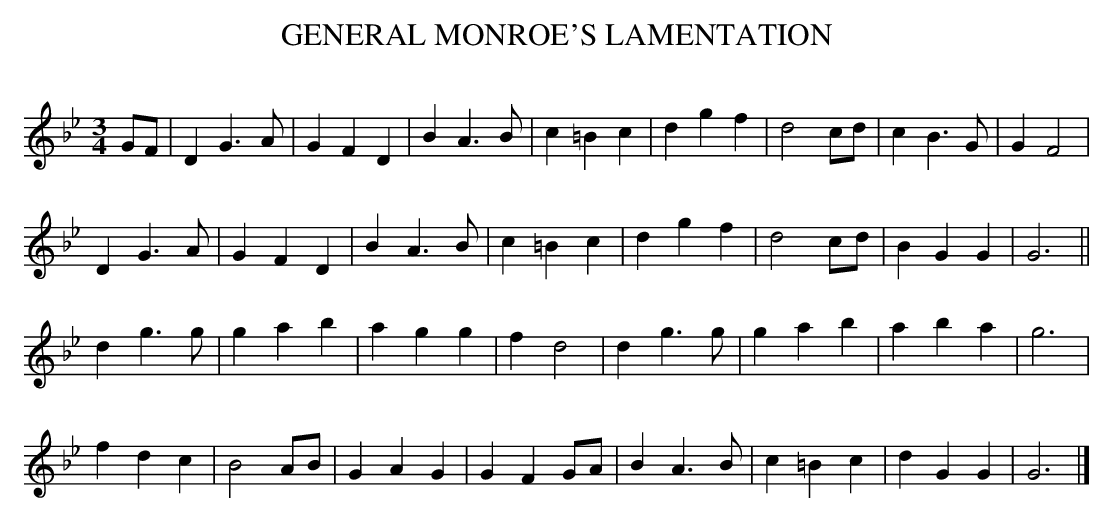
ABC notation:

X:1
T:GENERAL MONROE'S LAMENTATION
Y:"moderate"
Q:120
M:3/4
L:1/8
K:Gm
GF|D2G3A|G2F2D2|B2A3B|c2=B2c2|\
d2g2f2|d4cd|c2B3G|G2F4|
D2G3A|G2F2D2|B2A3B|c2=B2c2|\
d2g2f2|d4cd|B2G2G2|G6||
d2g3g|g2a2b2|a2g2g2|f2d4|\
d2g3g|g2a2b2|a2b2a2|g6|
f2d2c2|B4AB|G2A2G2|G2F2GA|\
B2A3B|c2=B2c2|d2G2G2|G6|]
